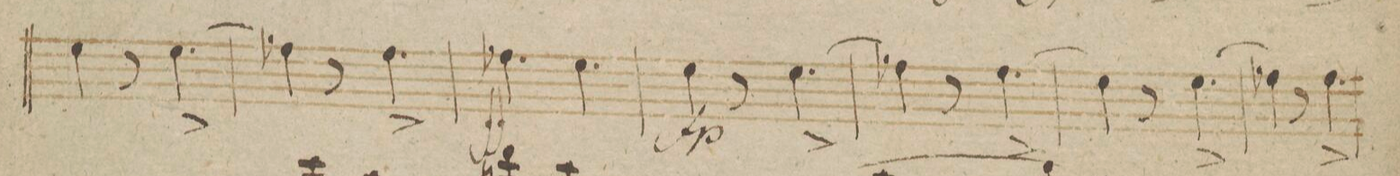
**kern	**dynam
*I"Fagotto Imo	*
*clefF4	*
*k[b-]	*
*M6/8	*
4G\)	.
8r	.
(4.G^<\	.
=44	=44
4A-X\)	.
8r	.
4.A-^<\	.
=45	=45
4.A-X\	ff
4.G\	.
=46	=46
4G\	fp
8r	.
(4.G^<\	.
=47	=47
4A-X\)	.
8r	.
(4.A-^<\	.
=48	=48
4G\)	.
8r	.
(4.G^<\	.
=49	=49
4A-X\)	.
8r	.
4.A-^<\	.
=50	=50
*-	*-
